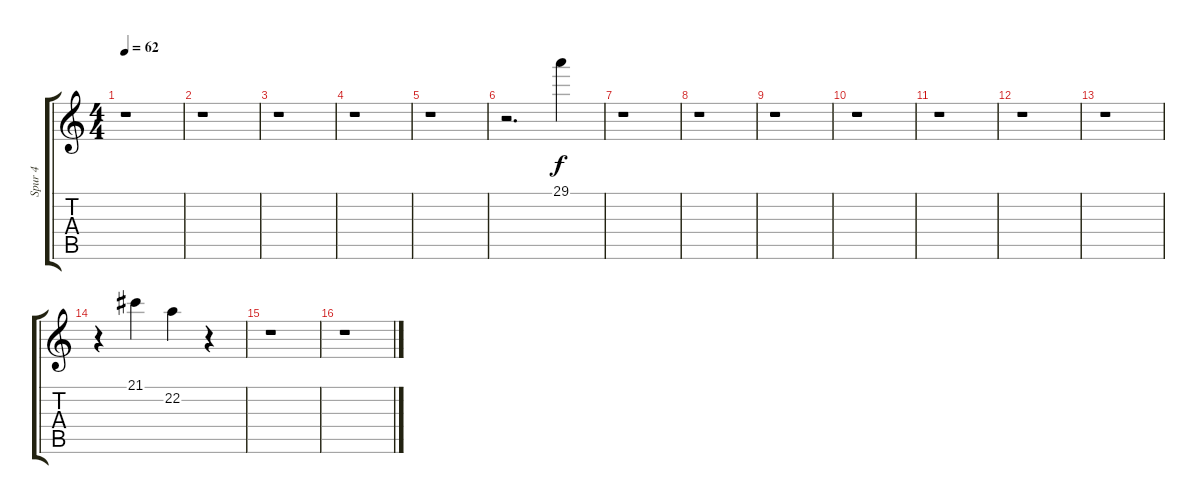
\track ("Spur 4" "Spur 4") {instrument musicbox}
\staff {score tabs}
\tuning (E4 B3 G3 D3 A2 E2) {hide}
\ts (4 4)
\tempo 62
\clef g2
\ks c
r.1{dy f instrument musicbox} |
r.1 |
r.1 |
r.1 |
r.1 |
r.2{d} 29.1.4 |
r.1 |
r.1 |
r.1 |
r.1 |
r.1 |
r.1 |
r.1 |
r.4 21.1.4 22.2.4 r.4 |
r.1 |
r.1
